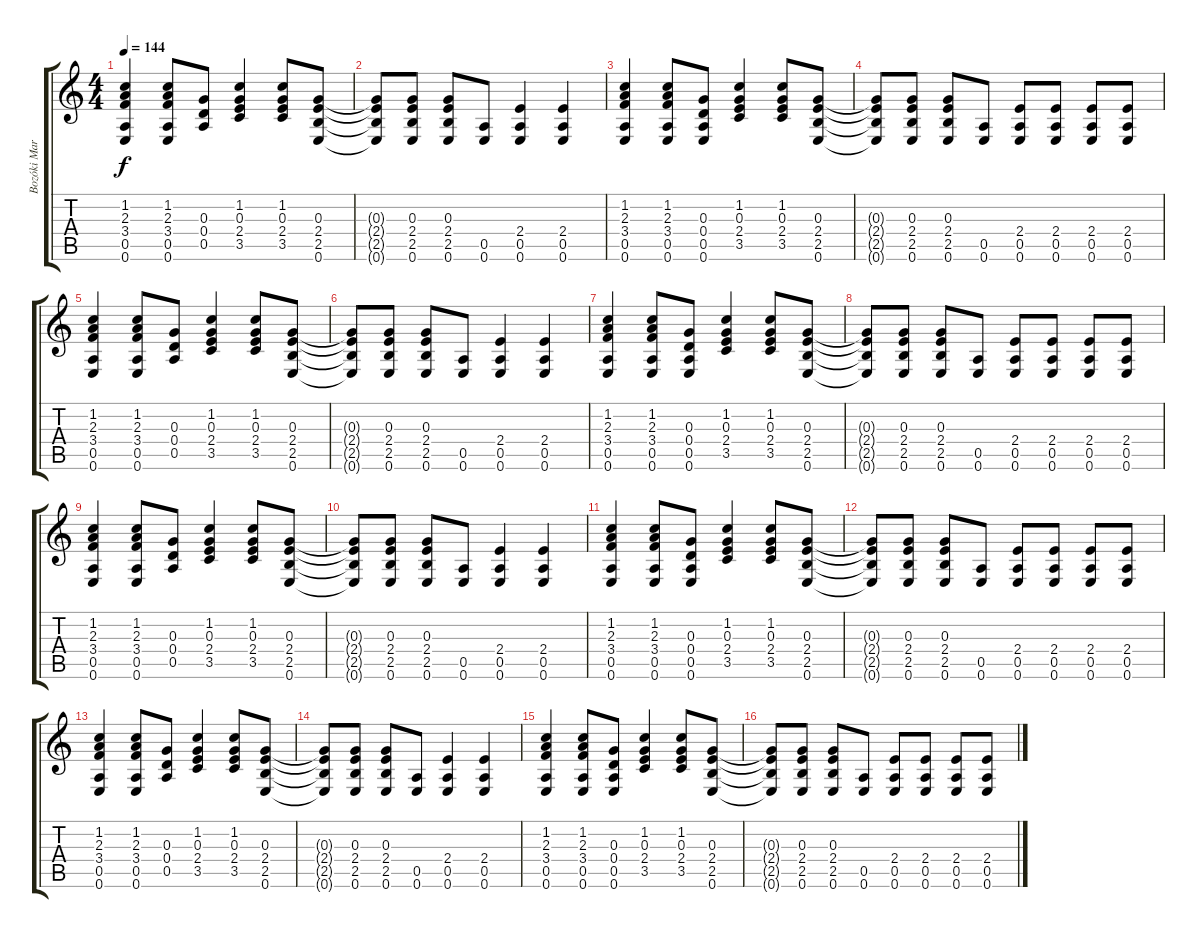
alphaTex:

\track ("Bozóki Marci - Ritmus Gitár" "Bozóki Mar") {instrument acousticguitarnylon}
\staff {score tabs}
\tuning (E4 B3 G3 D3 A2 E2) {hide}
\ts (4 4)
\tempo 144
\clef g2
\ks c
(1.2 2.3 3.4 0.5 0.6).4{dy f} (1.2 2.3 3.4 0.5 0.6).8 (0.3 0.4 0.5).8 (1.2 0.3 2.4 3.5).4 (1.2 0.3 2.4 3.5).8 (0.3 2.4 2.5 0.6).8 |
(0.3{t} 2.4{t} 2.5{t} 0.6{t}).8 (0.3 2.4 2.5 0.6).8 (0.3 2.4 2.5 0.6).8 (0.5 0.6).8 (2.4 0.5 0.6).4 (2.4 0.5 0.6).4 |
(1.2 2.3 3.4 0.5 0.6).4 (1.2 2.3 3.4 0.5 0.6).8 (0.3 0.4 0.5 0.6).8 (1.2 0.3 2.4 3.5).4 (1.2 0.3 2.4 3.5).8 (0.3 2.4 2.5 0.6).8 |
(0.3{t} 2.4{t} 2.5{t} 0.6{t}).8 (0.3 2.4 2.5 0.6).8 (0.3 2.4 2.5 0.6).8 (0.5 0.6).8 (2.4 0.5 0.6).8 (2.4 0.5 0.6).8 (2.4 0.5 0.6).8 (2.4 0.5 0.6).8 |
(1.2 2.3 3.4 0.5 0.6).4 (1.2 2.3 3.4 0.5 0.6).8 (0.3 0.4 0.5).8 (1.2 0.3 2.4 3.5).4 (1.2 0.3 2.4 3.5).8 (0.3 2.4 2.5 0.6).8 |
(0.3{t} 2.4{t} 2.5{t} 0.6{t}).8 (0.3 2.4 2.5 0.6).8 (0.3 2.4 2.5 0.6).8 (0.5 0.6).8 (2.4 0.5 0.6).4 (2.4 0.5 0.6).4 |
(1.2 2.3 3.4 0.5 0.6).4 (1.2 2.3 3.4 0.5 0.6).8 (0.3 0.4 0.5 0.6).8 (1.2 0.3 2.4 3.5).4 (1.2 0.3 2.4 3.5).8 (0.3 2.4 2.5 0.6).8 |
(0.3{t} 2.4{t} 2.5{t} 0.6{t}).8 (0.3 2.4 2.5 0.6).8 (0.3 2.4 2.5 0.6).8 (0.5 0.6).8 (2.4 0.5 0.6).8 (2.4 0.5 0.6).8 (2.4 0.5 0.6).8 (2.4 0.5 0.6).8 |
(1.2 2.3 3.4 0.5 0.6).4 (1.2 2.3 3.4 0.5 0.6).8 (0.3 0.4 0.5).8 (1.2 0.3 2.4 3.5).4 (1.2 0.3 2.4 3.5).8 (0.3 2.4 2.5 0.6).8 |
(0.3{t} 2.4{t} 2.5{t} 0.6{t}).8 (0.3 2.4 2.5 0.6).8 (0.3 2.4 2.5 0.6).8 (0.5 0.6).8 (2.4 0.5 0.6).4 (2.4 0.5 0.6).4 |
(1.2 2.3 3.4 0.5 0.6).4 (1.2 2.3 3.4 0.5 0.6).8 (0.3 0.4 0.5 0.6).8 (1.2 0.3 2.4 3.5).4 (1.2 0.3 2.4 3.5).8 (0.3 2.4 2.5 0.6).8 |
(0.3{t} 2.4{t} 2.5{t} 0.6{t}).8 (0.3 2.4 2.5 0.6).8 (0.3 2.4 2.5 0.6).8 (0.5 0.6).8 (2.4 0.5 0.6).8 (2.4 0.5 0.6).8 (2.4 0.5 0.6).8 (2.4 0.5 0.6).8 |
(1.2 2.3 3.4 0.5 0.6).4 (1.2 2.3 3.4 0.5 0.6).8 (0.3 0.4 0.5).8 (1.2 0.3 2.4 3.5).4 (1.2 0.3 2.4 3.5).8 (0.3 2.4 2.5 0.6).8 |
(0.3{t} 2.4{t} 2.5{t} 0.6{t}).8 (0.3 2.4 2.5 0.6).8 (0.3 2.4 2.5 0.6).8 (0.5 0.6).8 (2.4 0.5 0.6).4 (2.4 0.5 0.6).4 |
(1.2 2.3 3.4 0.5 0.6).4 (1.2 2.3 3.4 0.5 0.6).8 (0.3 0.4 0.5 0.6).8 (1.2 0.3 2.4 3.5).4 (1.2 0.3 2.4 3.5).8 (0.3 2.4 2.5 0.6).8 |
(0.3{t} 2.4{t} 2.5{t} 0.6{t}).8 (0.3 2.4 2.5 0.6).8 (0.3 2.4 2.5 0.6).8 (0.5 0.6).8 (2.4 0.5 0.6).8 (2.4 0.5 0.6).8 (2.4 0.5 0.6).8 (2.4 0.5 0.6).8
